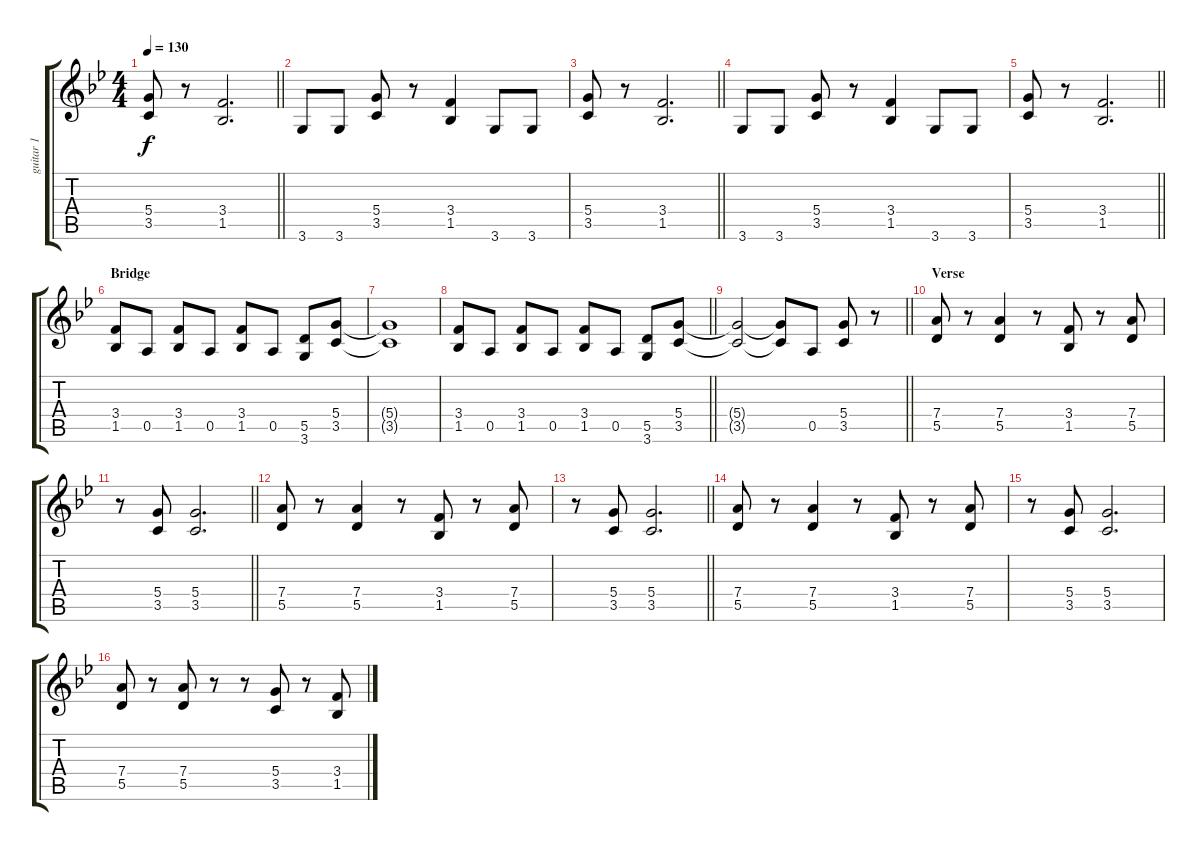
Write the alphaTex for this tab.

\track ("guitar 1" "guitar 1") {instrument overdrivenguitar}
\staff {score tabs}
\tuning (E4 B3 G3 D3 A2 E2) {hide}
\ts (4 4)
\tempo 130
\clef g2
\barLineRight lightlight
\ks bb
(5.4 3.5).8{dy f} r.8 (3.4 1.5).2{d} |
3.6.8 3.6.8 (5.4 3.5).8 r.8 (3.4 1.5).4 3.6.8 3.6.8 |
\barLineRight lightlight
(5.4 3.5).8 r.8 (3.4 1.5).2{d} |
3.6.8 3.6.8 (5.4 3.5).8 r.8 (3.4 1.5).4 3.6.8 3.6.8 |
\barLineRight lightlight
(5.4 3.5).8 r.8 (3.4 1.5).2{d} |
\section ("" "Bridge")
(3.4 1.5).8 0.5.8 (3.4 1.5).8 0.5.8 (3.4 1.5).8 0.5.8 (5.5 3.6).8 (5.4 3.5).8 |
(5.4{t} 3.5{t}).1 |
\barLineRight lightlight
(3.4 1.5).8 0.5.8 (3.4 1.5).8 0.5.8 (3.4 1.5).8 0.5.8 (5.5 3.6).8 (5.4 3.5).8 |
\barLineRight lightlight
(5.4{t} 3.5{t}).2 (5.4{t} 3.5{t}).8 0.5.8 (5.4 3.5).8 r.8 |
\section ("" "Verse")
(7.4 5.5).8 r.8 (7.4 5.5).4 r.8 (3.4 1.5).8 r.8 (7.4 5.5).8 |
\barLineRight lightlight
r.8 (5.4 3.5).8 (5.4 3.5).2{d} |
(7.4 5.5).8 r.8 (7.4 5.5).4 r.8 (3.4 1.5).8 r.8 (7.4 5.5).8 |
\barLineRight lightlight
r.8 (5.4 3.5).8 (5.4 3.5).2{d} |
(7.4 5.5).8 r.8 (7.4 5.5).4 r.8 (3.4 1.5).8 r.8 (7.4 5.5).8 |
r.8 (5.4 3.5).8 (5.4 3.5).2{d} |
(7.4 5.5).8 r.8 (7.4 5.5).8 r.8 r.8 (5.4 3.5).8 r.8 (3.4 1.5).8
